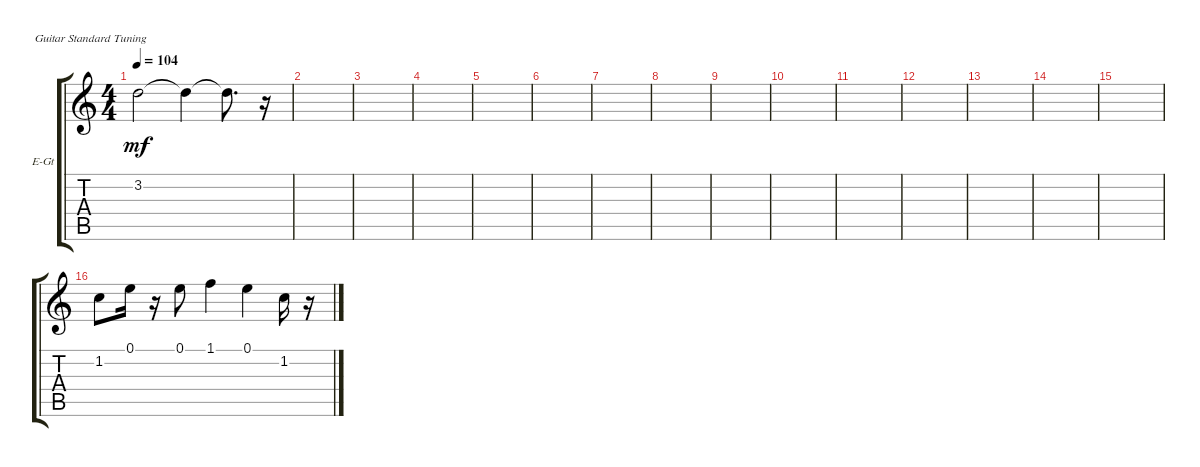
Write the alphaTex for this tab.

\defaultSystemsLayout 4
\bracketExtendMode groupsimilarinstruments
\firstSystemTrackNameOrientation horizontal
\otherSystemsTrackNameOrientation horizontal
\track ("Electric Guitar" "E-Gt") {instrument overdrivenguitar}
\staff {score tabs}
\tuning (E4 B3 G3 D3 A2 E2)
\ts (4 4)
\tempo 104
\clef g2
\scale
0.333333
\ks c
3.2{t}.2{dy mf} 3.2{t}.4 3.2{t}.8{d} r.16 |
\scale
0.333333 |
|
\scale
0.333333 |
\scale
0.333333 |
\scale
0.333333 |
\scale
0.333333 |
\scale
0.333333 |
\scale
0.333333 |
\scale
0.333333 |
\scale
0.333333 |
\scale
0.333333 |
\scale
0.333333 |
\scale
0.333333 |
\scale
0.333333 |
\scale
0.333333 1.2.8 0.1.16 r.16 0.1.8 1.1.4 0.1.4 1.2.16 r.16
